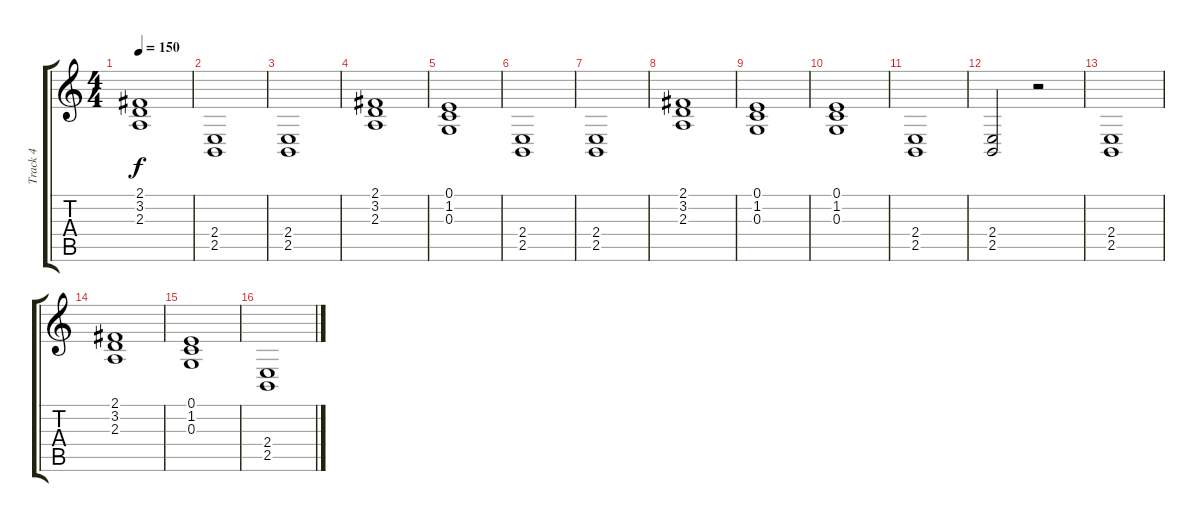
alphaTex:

\track ("Track 4" "Track 4") {instrument stringensemble2}
\staff {score tabs}
\tuning (E4 B3 G3 D3 A2 E2) {hide}
\ts (4 4)
\tempo 150
\clef g2
\ks c
(2.1 3.2 2.3).1{dy f} |
(2.4 2.5).1 |
(2.4 2.5).1 |
(2.1 3.2 2.3).1 |
(0.1 1.2 0.3).1 |
(2.4 2.5).1 |
(2.4 2.5).1 |
(2.1 3.2 2.3).1 |
(0.1 1.2 0.3).1 |
(0.1 1.2 0.3).1 |
(2.4 2.5).1 |
(2.4 2.5).2 r.2 |
(2.4 2.5).1 |
(2.1 3.2 2.3).1 |
(0.1 1.2 0.3).1 |
(2.4 2.5).1
